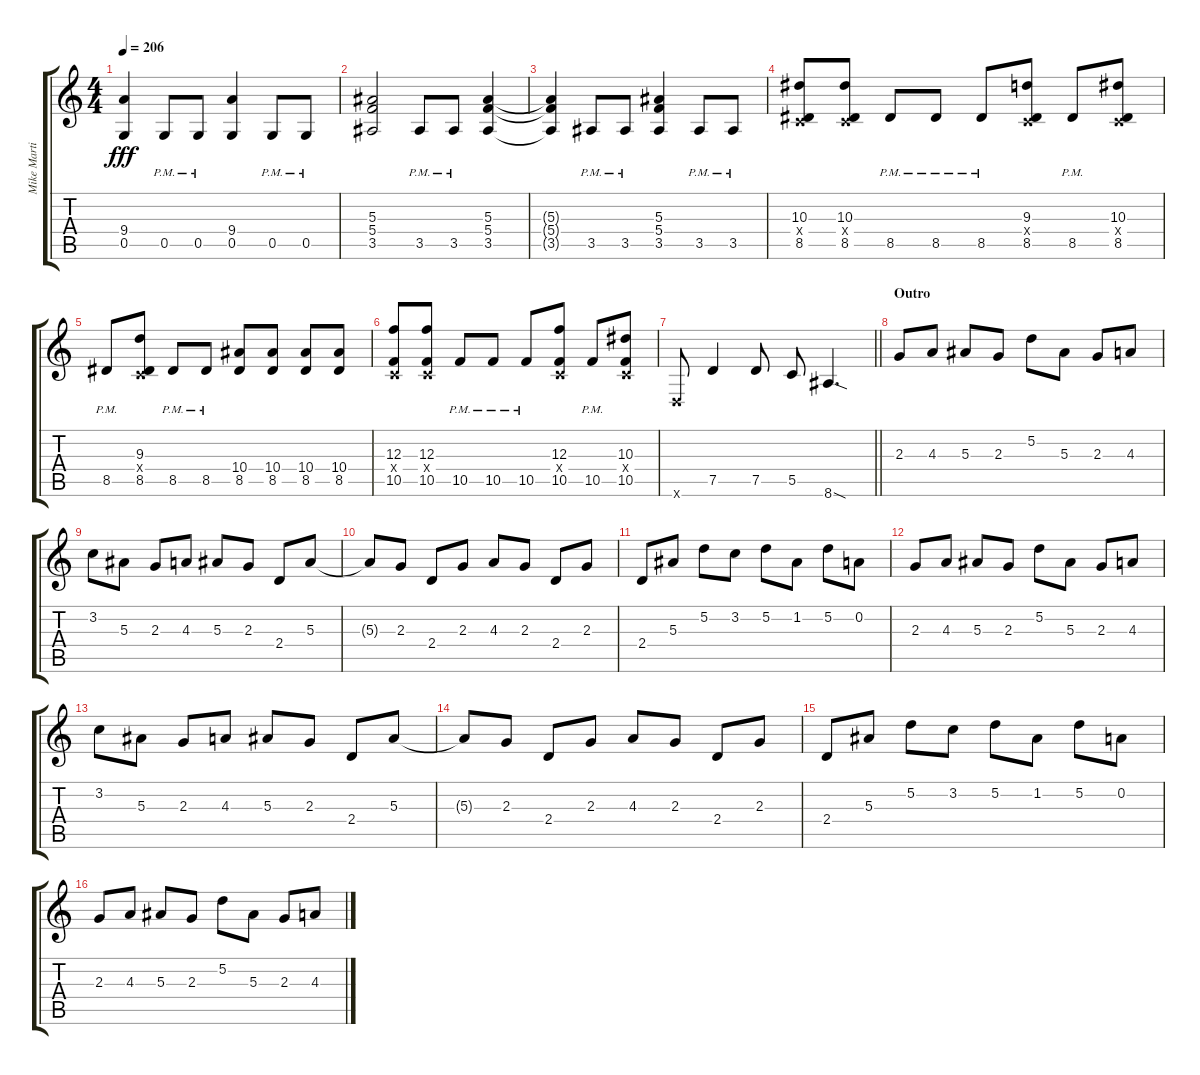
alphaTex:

\track ("Mike Martin" "Mike Marti") {instrument overdrivenguitar}
\staff {score tabs}
\tuning (D4 A3 F3 C3 G2 D2) {hide}
\ts (4 4)
\tempo 206
\clef g2
\ks c
(9.4{t} 0.5{t}).4{dy fff} 0.5{pm}.8 0.5{pm}.8 (9.4 0.5).4 0.5{pm}.8 0.5{pm}.8 |
(5.3 5.4 3.5).2 3.5{pm}.8 3.5{pm}.8 (5.3 5.4 3.5).4 |
(5.3{t} 5.4{t} 3.5{t}).4 3.5{pm}.8 3.5{pm}.8 (5.3 5.4 3.5).4 3.5{pm}.8 3.5{pm}.8 |
(10.3 0.4{x} 8.5).8 (10.3 0.4{x} 8.5).8 8.5{pm}.8 8.5{pm}.8 8.5{pm}.8 (9.3 0.4{x} 8.5).8 8.5{pm}.8 (10.3 0.4{x} 8.5).8 |
8.5{pm}.8 (9.3 0.4{x} 8.5).8 8.5{pm}.8 8.5{pm}.8 (10.4 8.5).8 (10.4 8.5).8 (10.4 8.5).8 (10.4 8.5).8 |
(12.3 0.4{x} 10.5).8 (12.3 0.4{x} 10.5).8 10.5{pm}.8 10.5{pm}.8 10.5{pm}.8 (12.3 0.4{x} 10.5).8 10.5{pm}.8 (10.3 0.4{x} 10.5).8 |
\barLineRight lightlight
0.6{x}.8 7.5.4 7.5.8 5.5.8 8.6{sod}.4{d} |
\section ("" "Outro")
2.3.8 4.3.8 5.3.8 2.3.8 5.2.8 5.3.8 2.3.8 4.3.8 |
3.2.8 5.3.8 2.3.8 4.3.8 5.3.8 2.3.8 2.4.8 5.3.8 |
5.3{t}.8 2.3.8 2.4.8 2.3.8 4.3.8 2.3.8 2.4.8 2.3.8 |
2.4.8 5.3.8 5.2.8 3.2.8 5.2.8 1.2.8 5.2.8 0.2.8 |
2.3.8 4.3.8 5.3.8 2.3.8 5.2.8 5.3.8 2.3.8 4.3.8 |
3.2.8 5.3.8 2.3.8 4.3.8 5.3.8 2.3.8 2.4.8 5.3.8 |
5.3{t}.8 2.3.8 2.4.8 2.3.8 4.3.8 2.3.8 2.4.8 2.3.8 |
2.4.8 5.3.8 5.2.8 3.2.8 5.2.8 1.2.8 5.2.8 0.2.8 |
2.3.8 4.3.8 5.3.8 2.3.8 5.2.8 5.3.8 2.3.8 4.3.8
